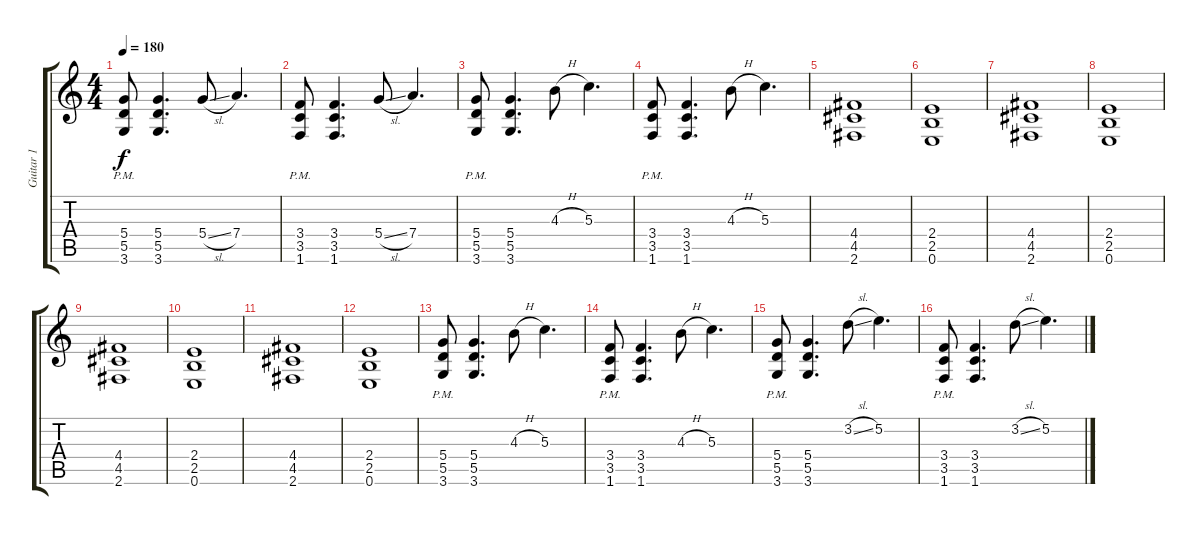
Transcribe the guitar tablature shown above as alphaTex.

\track ("Guitar 1" "Guitar 1") {instrument distortionguitar}
\staff {score tabs}
\tuning (E4 B3 G3 D3 A2 E2) {hide}
\ts (4 4)
\tempo 180
\clef g2
\ks c
(5.4{pm} 5.5{pm} 3.6{pm}).8{dy f} (5.4 5.5 3.6).4{d} 5.4{sl}.8 7.4.4{d} |
(3.4{pm} 3.5{pm} 1.6{pm}).8 (3.4 3.5 1.6).4{d} 5.4{sl}.8 7.4.4{d} |
(5.4{pm} 5.5{pm} 3.6{pm}).8 (5.4 5.5 3.6).4{d} 4.3{h}.8 5.3.4{d} |
(3.4{pm} 3.5{pm} 1.6{pm}).8 (3.4 3.5 1.6).4{d} 4.3{h}.8 5.3.4{d} |
(4.4 4.5 2.6).1 |
(2.4 2.5 0.6).1 |
(4.4 4.5 2.6).1 |
(2.4 2.5 0.6).1 |
(4.4 4.5 2.6).1 |
(2.4 2.5 0.6).1 |
(4.4 4.5 2.6).1 |
(2.4 2.5 0.6).1 |
(5.4{pm} 5.5{pm} 3.6{pm}).8 (5.4 5.5 3.6).4{d} 4.3{h}.8 5.3.4{d} |
(3.4{pm} 3.5{pm} 1.6{pm}).8 (3.4 3.5 1.6).4{d} 4.3{h}.8 5.3.4{d} |
(5.4{pm} 5.5{pm} 3.6{pm}).8 (5.4 5.5 3.6).4{d} 3.2{sl}.8 5.2.4{d} |
(3.4{pm} 3.5{pm} 1.6{pm}).8 (3.4 3.5 1.6).4{d} 3.2{sl}.8 5.2.4{d}
